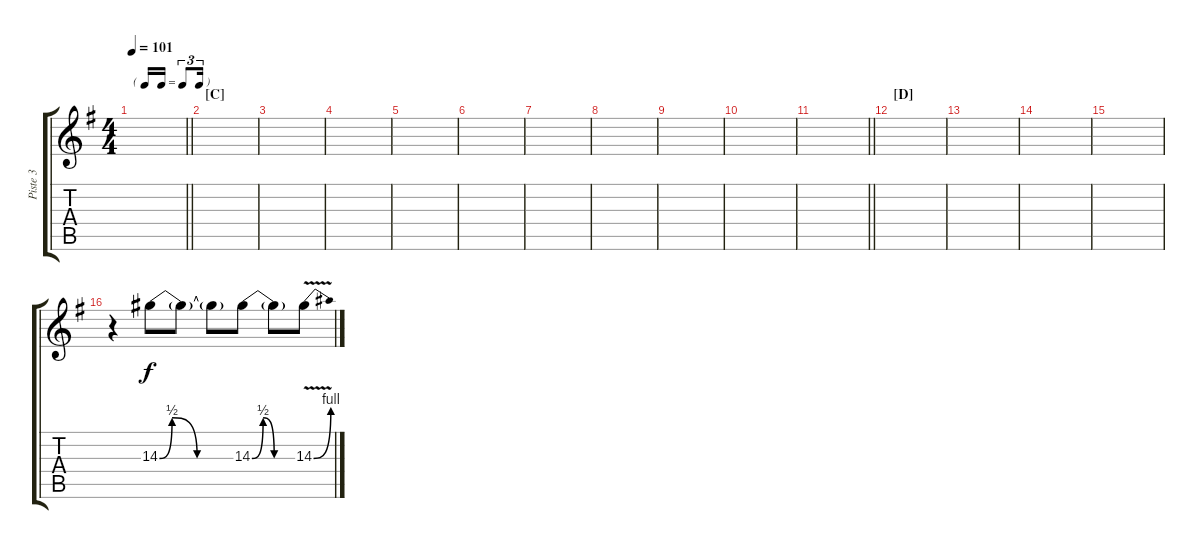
\track ("Piste 3" "Piste 3") {instrument distortionguitar}
\staff {score tabs}
\tuning (Eb4 Bb3 Gb3 Db3 Ab2 Eb2) {hide}
\ts (4 4)
\tf triplet16th
\tempo 101
\clef g2
\barLineRight lightlight
\ks g
|
\section ("" "[C]")
|
|
|
|
|
|
|
|
|
\barLineRight lightlight
|
\section ("" "[D]")
|
|
|
|
r.4 14.3{be (custom 0 0 10 2 30 0 60 0)}.8 14.3{t}.8 14.3{t}.8 14.3{be (custom 0 0 15 2 30 0 60 0)}.8 14.3{t}.8 14.3{be (bend 0 0 60 4) v}.8
